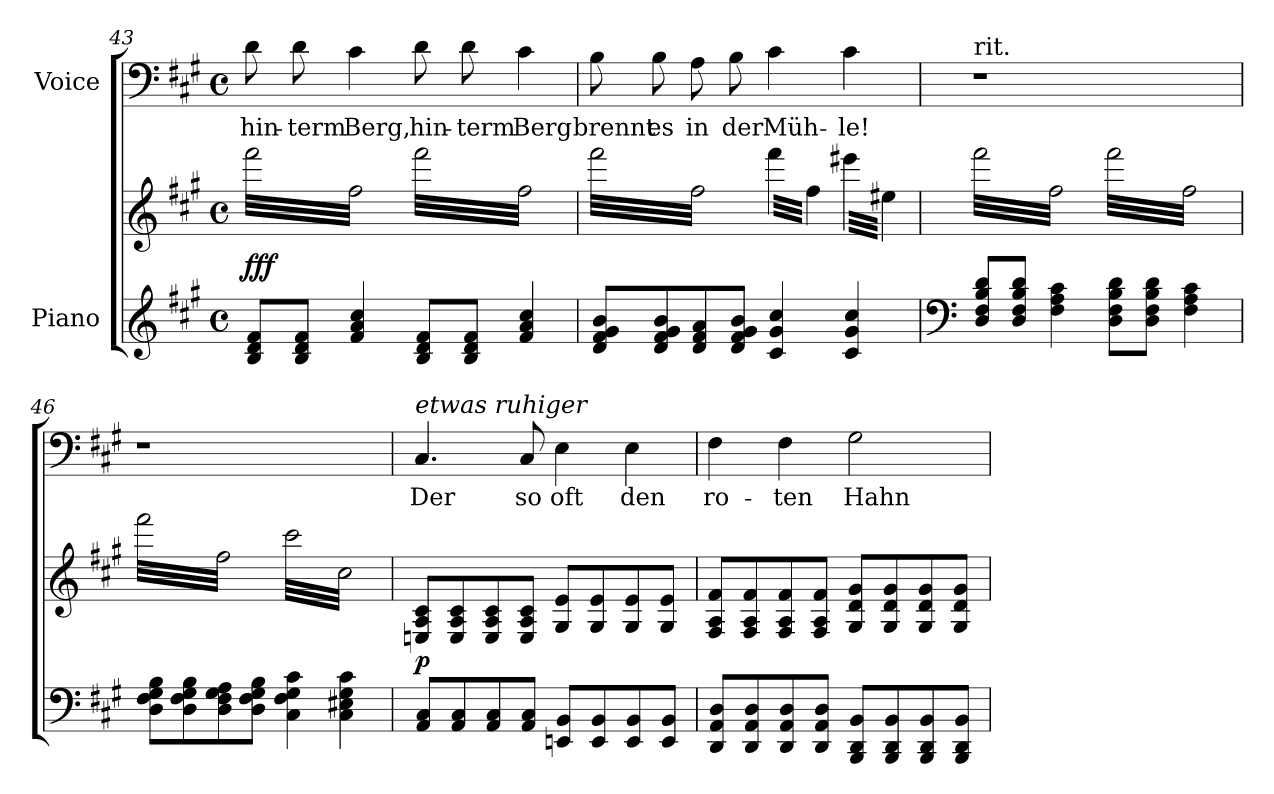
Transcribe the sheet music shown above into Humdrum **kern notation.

**kern	**kern	**dynam	**kern	**text
*part2	*part2	*part2	*part1	*part1
*staff3	*staff2	*staff2/3	*staff1	*staff1
*I"Piano	*	*	*I"Voice	*
*clefG2	*clefG2	*	*clefF4	*
*k[f#c#g#]	*k[f#c#g#]	*	*k[f#c#g#]	*
*A:	*A:	*	*A:	*
*M4/4	*M4/4	*	*M4/4	*
*met(c)	*met(c)	*	*met(c)	*
=43	=43	=43	=43	=43
!	!	!	!	!LO:LY:b:color=#000000
*	*tremolo	*	*	*
1024ryy	32fff#i\LLL	fff	8di\	hin-
8Bi/ 8di 8f#iL	.	.	.	.
.	32ff#i\	.	.	.
.	32fff#i\	.	.	.
.	32ff#i\	.	.	.
!	!	!	!	!LO:LY:b:color=#000000
.	32fff#i\	.	8di\	-term
8Bi/ 8di 8f#iJ	.	.	.	.
.	32ff#i\	.	.	.
.	32fff#i\	.	.	.
.	32ff#i\	.	.	.
!	!	!	!	!LO:LY:b:color=#000000
.	32fff#i\	.	4c#i\	Berg,
4f#i/ 4ai 4cc#i	.	.	.	.
.	32ff#i\	.	.	.
.	32fff#i\	.	.	.
.	32ff#i\	.	.	.
.	32fff#i\	.	.	.
.	32ff#i\	.	.	.
.	32fff#i\	.	.	.
.	32ff#i\JJJ	.	.	.
!	!	!	!	!LO:LY:b:color=#000000
.	32fff#i\LLL	.	8di\	hin-
8Bi/ 8di 8f#iL	.	.	.	.
.	32ff#i\	.	.	.
.	32fff#i\	.	.	.
.	32ff#i\	.	.	.
!	!	!	!	!LO:LY:b:color=#000000
.	32fff#i\	.	8di\	-term
8Bi/ 8di 8f#iJ	.	.	.	.
.	32ff#i\	.	.	.
.	32fff#i\	.	.	.
.	32ff#i\	.	.	.
!	!	!	!	!LO:LY:b:color=#000000
.	32fff#i\	.	4c#i\	Berg
4f#i/ 4ai 4cc#i	.	.	.	.
.	32ff#i\	.	.	.
.	32fff#i\	.	.	.
.	32ff#i\	.	.	.
.	32fff#i\	.	.	.
.	32ff#i\	.	.	.
.	32fff#i\	.	.	.
.	32ff#i\JJJ	.	.	.
.	1024ryy	.	1024ryy	.
=44	=44	=44	=44	=44
!	!	!	!	!LO:LY:b:color=#000000
1024ryy	32fff#i\LLL	.	8Bi\	brennt
8di/ 8f#i 8g#i 8biL	.	.	.	.
.	.	.	.	.
.	32ff#i\	.	.	.
.	.	.	.	.
.	32fff#i\	.	.	.
.	.	.	.	.
.	32ff#i\	.	.	.
.	.	.	.	.
!	!	!	!	!LO:LY:b:color=#000000
.	32fff#i\	.	8Bi\	es
8di/ 8f#i 8g#i 8bi	.	.	.	.
.	.	.	.	.
.	32ff#i\	.	.	.
.	.	.	.	.
.	32fff#i\	.	.	.
.	.	.	.	.
.	32ff#i\	.	.	.
!	!	!	!	!LO:LY:b:color=#000000
.	32fff#i\	.	8Ai\	in
8di/ 8f#i 8ai	.	.	.	.
.	32ff#i\	.	.	.
.	32fff#i\	.	.	.
.	32ff#i\	.	.	.
!	!	!	!	!LO:LY:b:color=#000000
.	32fff#i\	.	8Bi\	der
8di/ 8f#i 8g#i 8biJ	.	.	.	.
.	32ff#i\	.	.	.
.	32fff#i\	.	.	.
.	32ff#i\JJJ	.	.	.
!	!	!	!	!LO:LY:b:color=#000000
.	32fff#i\LLL	.	4c#i\	Müh-
4c#i/ 4g#i 4cc#i	.	.	.	.
.	32ff#i\	.	.	.
.	32fff#i\	.	.	.
.	32ff#i\	.	.	.
.	32fff#i\	.	.	.
.	32ff#i\	.	.	.
.	32fff#i\	.	.	.
.	32ff#i\JJJ	.	.	.
!	!	!	!	!LO:LY:b:color=#000000
.	32eee#Xi\LLL	.	4c#i\	-le!
4c#i/ 4g#i 4cc#i	.	.	.	.
.	32ee#Xi\	.	.	.
.	32eee#Xi\	.	.	.
.	32ee#Xi\	.	.	.
.	32eee#Xi\	.	.	.
.	32ee#Xi\	.	.	.
.	32eee#Xi\	.	.	.
.	32ee#Xi\JJJ	.	.	.
.	1024ryy	.	1024ryy	.
!!LO:LB:g=z
=45	=45	=45	=45	=45
*clefF4	*	*	*	*
!	!	!	!LO:TX:t=rit.	!
!	!	!	!LO:N:vis=1	!
1024ryy	32fff#i\LLL	.	1r	.
8Di/ 8F#i 8Bi 8diL	.	.	.	.
.	.	.	.	.
.	32ff#i\	.	.	.
.	.	.	.	.
.	32fff#i\	.	.	.
.	.	.	.	.
.	32ff#i\	.	.	.
.	32fff#i\	.	.	.
8Di/ 8F#i 8Bi 8diJ	.	.	.	.
.	32ff#i\	.	.	.
.	32fff#i\	.	.	.
.	32ff#i\	.	.	.
.	32fff#i\	.	.	.
4F#i\ 4Ai 4c#i	.	.	.	.
.	32ff#i\	.	.	.
.	32fff#i\	.	.	.
.	32ff#i\	.	.	.
.	32fff#i\	.	.	.
.	32ff#i\	.	.	.
.	32fff#i\	.	.	.
.	32ff#i\JJJ	.	.	.
.	32fff#i\LLL	.	.	.
8Di\ 8F#i 8Bi 8diL	.	.	.	.
.	32ff#i\	.	.	.
.	32fff#i\	.	.	.
.	32ff#i\	.	.	.
.	32fff#i\	.	.	.
8Di\ 8F#i 8Bi 8diJ	.	.	.	.
.	32ff#i\	.	.	.
.	32fff#i\	.	.	.
.	32ff#i\	.	.	.
.	32fff#i\	.	.	.
4F#i\ 4Ai 4c#i	.	.	.	.
.	32ff#i\	.	.	.
.	32fff#i\	.	.	.
.	32ff#i\	.	.	.
.	32fff#i\	.	.	.
.	32ff#i\	.	.	.
.	32fff#i\	.	.	.
.	32ff#i\JJJ	.	.	.
.	1024ryy	.	1024ryy	.
=46	=46	=46	=46	=46
!	!	!	!LO:N:vis=1	!
1024ryy	32fff#i\LLL	.	1r	.
8Di\ 8F#i 8G#i 8BiL	.	.	.	.
.	.	.	.	.
.	32ff#i\	.	.	.
.	.	.	.	.
.	32fff#i\	.	.	.
.	.	.	.	.
.	32ff#i\	.	.	.
.	.	.	.	.
.	32fff#i\	.	.	.
8Di\ 8F#i 8G#i 8Bi	.	.	.	.
.	.	.	.	.
.	32ff#i\	.	.	.
.	.	.	.	.
.	32fff#i\	.	.	.
.	.	.	.	.
.	32ff#i\	.	.	.
.	32fff#i\	.	.	.
8Di\ 8F#i 8G#i 8Ai	.	.	.	.
.	32ff#i\	.	.	.
.	32fff#i\	.	.	.
.	32ff#i\	.	.	.
.	32fff#i\	.	.	.
8Di\ 8F#i 8G#i 8BiJ	.	.	.	.
.	32ff#i\	.	.	.
.	32fff#i\	.	.	.
.	32ff#i\JJJ	.	.	.
.	32ccc#i\LLL	.	.	.
4C#i\ 4F#i 4G#i 4c#i	.	.	.	.
.	32cc#i\	.	.	.
.	32ccc#i\	.	.	.
.	32cc#i\	.	.	.
.	32ccc#i\	.	.	.
.	32cc#i\	.	.	.
.	32ccc#i\	.	.	.
.	32cc#i\	.	.	.
.	32ccc#i\	.	.	.
4C#i\ 4E#Xi 4G#i 4c#i	.	.	.	.
.	32cc#i\	.	.	.
.	32ccc#i\	.	.	.
.	32cc#i\	.	.	.
.	32ccc#i\	.	.	.
.	32cc#i\	.	.	.
.	32ccc#i\	.	.	.
.	32cc#i\JJJ	.	.	.
*	*Xtremolo	*	*	*
.	1024ryy	.	1024ryy	.
=47	=47	=47	=47	=47
!	!	!	!LO:TX:a:i:t=etwas ruhiger	!
!	!	!	!	!LO:LY:b:color=#000000
1024ryy	8Eni/ 8Ai 8c#iL	p	4.C#i/	Der
8AAi/ 8C#iL	.	.	.	.
.	.	.	.	.
.	.	.	.	.
.	.	.	.	.
.	.	.	.	.
.	8Ei/ 8Ai 8c#i	.	.	.
8AAi/ 8C#i	.	.	.	.
.	.	.	.	.
.	.	.	.	.
.	.	.	.	.
.	8Ei/ 8Ai 8c#i	.	.	.
8AAi/ 8C#i	.	.	.	.
!	!	!	!	!LO:LY:b:color=#000000
.	8Ei/ 8Ai 8c#iJ	.	8C#i/	so
8AAi/ 8C#iJ	.	.	.	.
!	!	!	!	!LO:LY:b:color=#000000
.	8G#i/ 8eiL	.	4Ei\	oft
8EEni/ 8BBiL	.	.	.	.
.	8G#i/ 8ei	.	.	.
8EEi/ 8BBi	.	.	.	.
!	!	!	!	!LO:LY:b:color=#000000
.	8G#i/ 8ei	.	4Ei\	den
8EEi/ 8BBi	.	.	.	.
.	8G#i/ 8eiJ	.	.	.
8EEi/ 8BBiJ	.	.	.	.
.	1024ryy	.	1024ryy	.
=48	=48	=48	=48	=48
!	!	!	!	!LO:LY:b:color=#000000
1024ryy	8F#i/ 8Ai 8f#iL	.	4F#i\	ro-
8DDi/ 8AAi 8DiL	.	.	.	.
.	8F#i/ 8Ai 8f#i	.	.	.
8DDi/ 8AAi 8Di	.	.	.	.
!	!	!	!	!LO:LY:b:color=#000000
.	8F#i/ 8Ai 8f#i	.	4F#i\	-ten
8DDi/ 8AAi 8Di	.	.	.	.
.	8F#i/ 8Ai 8f#iJ	.	.	.
8DDi/ 8AAi 8DiJ	.	.	.	.
!	!	!	!	!LO:LY:b:color=#000000
.	8G#i/ 8di 8g#iL	.	2G#i\	Hahn
8BBBi/ 8DDi 8BBiL	.	.	.	.
.	8G#i/ 8di 8g#i	.	.	.
8BBBi/ 8DDi 8BBi	.	.	.	.
.	8G#i/ 8di 8g#i	.	.	.
8BBBi/ 8DDi 8BBi	.	.	.	.
.	8G#i/ 8di 8g#iJ	.	.	.
8BBBi/ 8DDi 8BBiJ	.	.	.	.
.	1024ryy	.	1024ryy	.
=	=	=	=	=
*-	*-	*-	*-	*-
